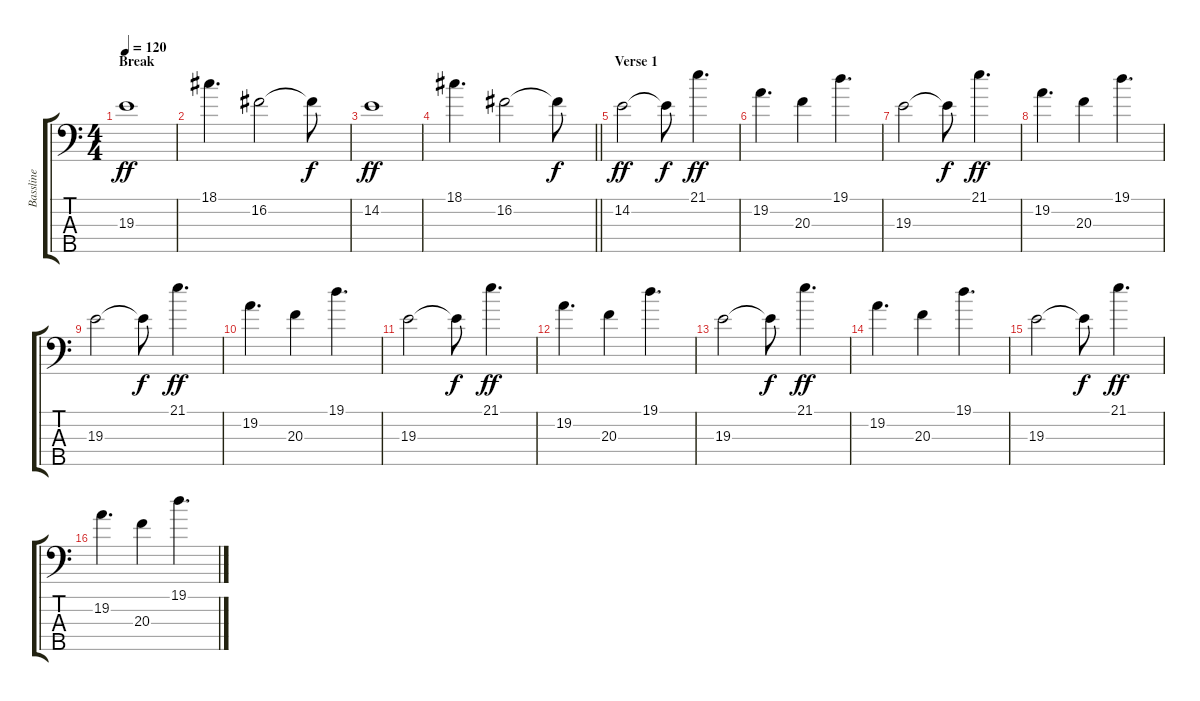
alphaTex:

\track ("Bassline" "Bassline") {instrument electricbassfinger}
\staff {score tabs}
\tuning (G2 D2 A1 E1 B0) {hide}
\ts (4 4)
\section ("" "Break")
\tempo 120
\clef f4
\ks c
19.3.1{dy ff} |
18.1.4{d} 16.2.2 16.2{t}.8{dy f} |
14.2.1{dy ff} |
\barLineRight lightlight
18.1.4{d} 16.2.2 16.2{t}.8{dy f} |
\section ("" "Verse 1")
14.2.2{dy ff} 14.2{t}.8{dy f} 21.1.4{d dy ff} |
19.2.4{d} 20.3.4 19.1.4{d} |
19.3.2 19.3{t}.8{dy f} 21.1.4{d dy ff} |
19.2.4{d} 20.3.4 19.1.4{d} |
19.3.2 19.3{t}.8{dy f} 21.1.4{d dy ff} |
19.2.4{d} 20.3.4 19.1.4{d} |
19.3.2 19.3{t}.8{dy f} 21.1.4{d dy ff} |
19.2.4{d} 20.3.4 19.1.4{d} |
19.3.2 19.3{t}.8{dy f} 21.1.4{d dy ff} |
19.2.4{d} 20.3.4 19.1.4{d} |
19.3.2 19.3{t}.8{dy f} 21.1.4{d dy ff} |
19.2.4{d} 20.3.4 19.1.4{d}
